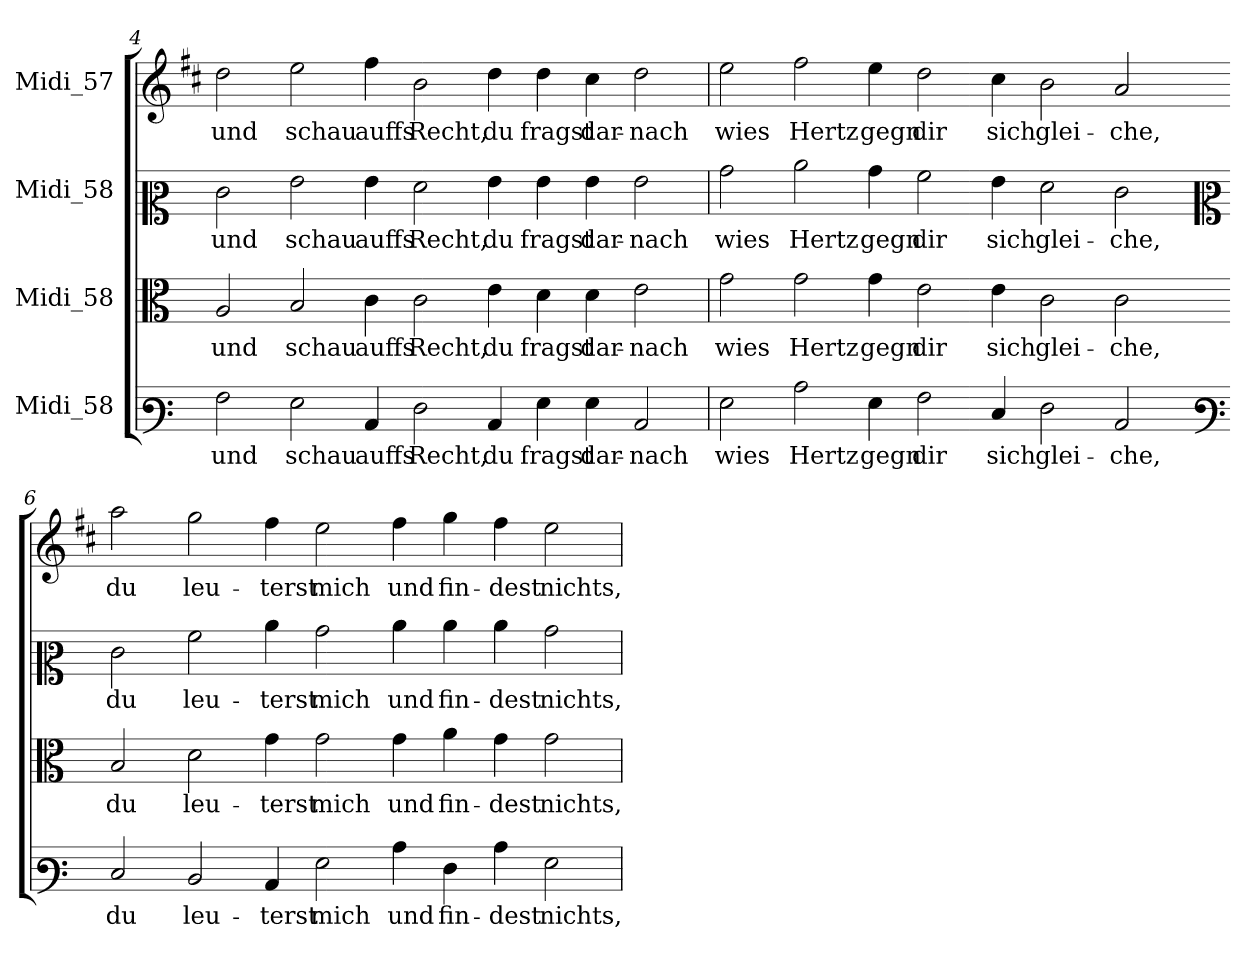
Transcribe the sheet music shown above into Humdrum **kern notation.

**kern	**text	**kern	**text	**kern	**text	**kern	**text
*part4	*part4	*part3	*part3	*part2	*part2	*part1	*part1
*staff4	*staff4	*staff3	*staff3	*staff2	*staff2	*staff1	*staff1
*I"Midi_58	*	*I"Midi_58	*	*I"Midi_58	*	*I"Midi_57	*
*clefF3	*	*clefC3	*	*clefC2	*	*clefG2	*
*	*	*	*	*	*	*ITrd1c2	*
*k[]	*	*k[]	*	*k[]	*	*k[]	*
*C:	*	*C:	*	*C:	*	*C:	*
=4	=4	=4	=4	=4	=4	=4	=4
!	!LO:LY:b	!	!LO:LY:b	!	!LO:LY:b	!	!LO:LY:b
2A	und	2A	und	2e	und	2cc	und
!	!LO:LY:b	!	!LO:LY:b	!	!LO:LY:b	!	!LO:LY:b
2G	schau	2B	schau	2g	schau	2dd	schau
!	!LO:LY:b	!	!LO:LY:b	!	!LO:LY:b	!	!LO:LY:b
4C	auffs	4c	auffs	4g	auffs	4ee	auffs
!	!LO:LY:b	!	!LO:LY:b	!	!LO:LY:b	!	!LO:LY:b
2F	Recht,	2c	Recht,	2f	Recht,	2a	Recht,
!	!LO:LY:b	!	!LO:LY:b	!	!LO:LY:b	!	!LO:LY:b
4C	du	4e	du	4g	du	4cc	du
!	!LO:LY:b	!	!LO:LY:b	!	!LO:LY:b	!	!LO:LY:b
4G	fragst	4d	fragst	4g	fragst	4cc	fragst
!	!LO:LY:b	!	!LO:LY:b	!	!LO:LY:b	!	!LO:LY:b
4G	dar-	4d	dar-	4g	dar-	4b	dar-
!	!LO:LY:b	!	!LO:LY:b	!	!LO:LY:b	!	!LO:LY:b
2C	-nach	2e	-nach	2g	-nach	2cc	-nach
=5	=5	=5	=5	=5	=5	=5	=5
!	!LO:LY:b	!	!LO:LY:b	!	!LO:LY:b	!	!LO:LY:b
2G	wies	2g	wies	2b	wies	2dd	wies
!	!LO:LY:b	!	!LO:LY:b	!	!LO:LY:b	!	!LO:LY:b
2c	Hertz	2g	Hertz	2cc	Hertz	2ee	Hertz
!	!LO:LY:b	!	!LO:LY:b	!	!LO:LY:b	!	!LO:LY:b
4G	gegn	4g	gegn	4b	gegn	4dd	gegn
!	!LO:LY:b	!	!LO:LY:b	!	!LO:LY:b	!	!LO:LY:b
2A	dir	2e	dir	2a	dir	2cc	dir
!	!LO:LY:b	!	!LO:LY:b	!	!LO:LY:b	!	!LO:LY:b
4E	sich	4e	sich	4g	sich	4b	sich
!	!LO:LY:b	!	!LO:LY:b	!	!LO:LY:b	!	!LO:LY:b
2F	glei-	2c	glei-	2f	glei-	2a	glei-
!	!LO:LY:b	!	!LO:LY:b	!	!LO:LY:b	!	!LO:LY:b
2C	-che,	2c	-che,	2e	-che,	2g	-che,
!!LO:LB:g=z
=6-	=6-	=6-	=6-	=6-	=6-	=6-	=6-
*clefF3	*	*	*	*clefC2	*	*	*
!	!LO:LY:b	!	!LO:LY:b	!	!LO:LY:b	!	!LO:LY:b
2E	du	2B	du	2e	du	2gg	du
!	!LO:LY:b	!	!LO:LY:b	!	!LO:LY:b	!	!LO:LY:b
2D	leu-	2d	leu-	2a	leu-	2ff	leu-
!	!LO:LY:b	!	!LO:LY:b	!	!LO:LY:b	!	!LO:LY:b
4C	-terst	4g	-terst	4cc	-terst	4ee	-terst
!	!LO:LY:b	!	!LO:LY:b	!	!LO:LY:b	!	!LO:LY:b
2G	mich	2g	mich	2b	mich	2dd	mich
!	!LO:LY:b	!	!LO:LY:b	!	!LO:LY:b	!	!LO:LY:b
4c	und	4g	und	4cc	und	4ee	und
!	!LO:LY:b	!	!LO:LY:b	!	!LO:LY:b	!	!LO:LY:b
4F	fin-	4a	fin-	4cc	fin-	4ff	fin-
!	!LO:LY:b	!	!LO:LY:b	!	!LO:LY:b	!	!LO:LY:b
4c	-dest	4g	-dest	4cc	-dest	4ee	-dest
!	!LO:LY:b	!	!LO:LY:b	!	!LO:LY:b	!	!LO:LY:b
2G	nichts,	2g	nichts,	2b	nichts,	2dd	nichts,
=	=	=	=	=	=	=	=
*-	*-	*-	*-	*-	*-	*-	*-
